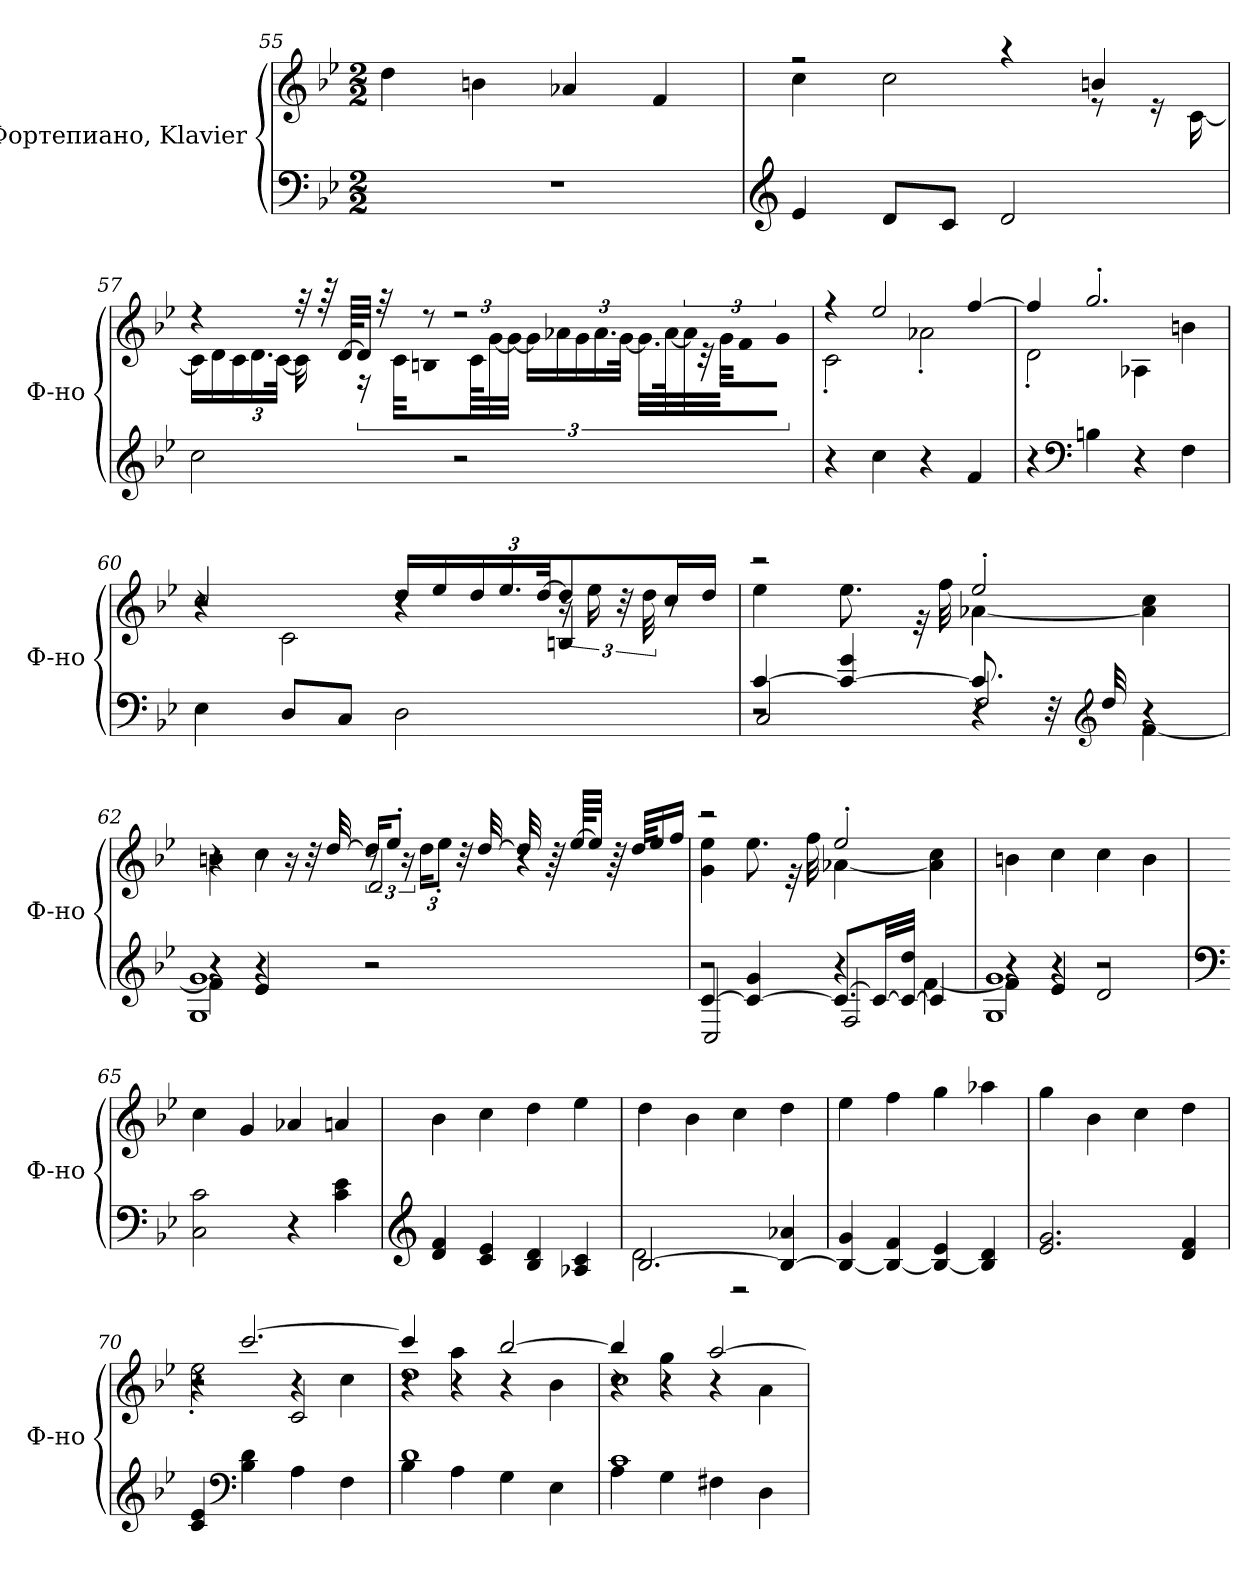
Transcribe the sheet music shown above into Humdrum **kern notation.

**kern	**kern
*part1	*part1
*staff2	*staff1
*I"Фортепиано, Klavier	*
*I'Ф-но	*
*clefF4	*clefG2
*k[b-e-]	*k[b-e-]
*M2/2	*M2/2
=55	=55
1r	4dd\
.	4bn\
.	4a-X/
.	4f/
!!LO:LB:g=z
=56	=56
*clefG2	*
*	*^
4e-/	2r	4cc\
8d/L	.	2cc\
8c/J	.	.
2d/	4r	.
.	4bn/	8r
.	.	16r
.	.	[16c\
=57	=57	=57
2cc\	4r	16c\LL]
.	.	16d\
*	*	*Xbrackettup
.	.	24c\
.	.	24.d\
.	.	[48c\JJk
.	32r	16c\]
.	64r	.
.	[64d/KLLL	.
*	*	*brackettup
.	32d/JJJ]	24r
.	32r	.
.	.	48c\KLL
.	8r	16Bn\
*	*	*Xbrackettup
.	.	96c\KL
.	.	[48g\
.	.	32g\JJJ_
2r	2r	16g\LL]
.	.	16a-X\
.	.	24g\
.	.	24.a-\
.	.	[48g\JJk
.	.	32.g\LLL]
.	.	[64a-\K
*	*	*brackettup
.	.	48a-\JJJ]
.	.	48r
.	.	48g\KLL
.	.	16f\
.	.	16g\JJ
!!LO:LB:g=z	!!
=58	=58	=58
4r	4r	2c'\
4cc\	2ee-/	.
4r	.	2a-X'\
4f/	[4ff/	.
=59	=59	=59
4r	4ff/]	2d'\
*clefF4	*	*
4Bn\	2.gg'/	.
4r	.	4A-X\
4F\	.	4bn\
=60	=60	=60
*	*	*^
4E-\	2cc/	4r	2r
8D/L	.	2c\	.
8C/J	.	.	.
2D\	16dd/LL	.	4r
.	16ee-/	.	.
*	*Xbrackettup	*	*
.	24dd/	.	.
.	24.ee-/	.	.
.	[48dd/JK	.	.
*	*	*brackettup	*
.	8dd/]	24r	4Bn/
.	.	24ee-\	.
.	.	48r	.
.	.	48dd\	.
.	16cc/L	8r	.
.	16dd/JJ	.	.
*	*	*v	*v
=61	=61	=61
*^	*	*
*	*^	*	*
[4c/	2r	2C/	2r	4ee-\
4c/_ 4g/	.	.	.	8.ee-\
.	.	.	.	32r
.	.	.	.	32ff\
8.c/]	4r	2F/	2ee-'/	[4a-X\
32r	.	.	.	.
*clefG2	*	*	*	*
32dd/	.	.	.	.
4r	[4f\	.	.	4a-\] 4cc\
!!LO:PB:g=z
=62	=62	=62	=62	=62
*	*	*	*	*^
4r	4f\]	1G 1g	4r	4bn\	2r
4e-/	4r	.	8r	4cc\	.
.	.	.	16r	.	.
.	.	.	32r	.	.
.	.	.	[32dd/	.	.
2r	2r	.	16dd/KL]	12r	2d/
.	.	.	8ee-'/J	.	.
.	.	.	.	24r	.
.	.	.	.	24dd\KL	.
.	.	.	.	12ee-'\J	.
.	.	.	32r	.	.
.	.	.	[32dd/	.	.
.	.	.	32dd/]	4r	.
.	.	.	64r	.	.
.	.	.	[64ee-/KLLL	.	.
.	.	.	32ee-/JJJ]	.	.
.	.	.	64r	.	.
.	.	.	64dd/KKLL	.	.
.	.	.	16ee-/	.	.
.	.	.	16ff/JJ	.	.
*	*	*	*	*v	*v
=63	=63	=63	=63	=63
[4c/	2r	2C/	2r	4g\ 4ee-\
4c/_ 4g/	.	.	.	8.ee-\
.	.	.	.	32r
.	.	.	.	32ff\
8.c/L_	4r	2F/	2ee-'/	[4a-X\
32c/LL_	.	.	.	.
32c/_ 32dd/JJJ	.	.	.	.
4c/]	[4f\	.	.	4a-\] 4cc\
*	*	*	*v	*v
=64	=64	=64	=64
4r	4f\]	1G 1g	4bn\
4e-/	4r	.	4cc\
2d/	2r	.	4cc\
.	.	.	4b\
*v	*v	*v	*
!!LO:LB:g=z
=65	=65
*clefF4	*
2C\ 2c\	4cc\
.	4g/
4r	4a-X/
4c\ 4e-\	4an/
=66	=66
*clefG2	*
4d/ 4f/	4b-\
4c/ 4e-/	4cc\
4B-/ 4d/	4dd\
4A-X/ 4c/	4ee-\
=67	=67
*^	*
[2.B-/	2d\	4dd\
.	.	4b-\
.	2r	4cc\
4B-/_ 4a-X/	.	4dd\
*v	*v	*
=68	=68
4B-/_ 4g/	4ee-\
4B-/_ 4f/	4ff\
4B-/_ 4e-/	4gg\
4B-/] 4d/	4aa-X\
=69	=69
2.e-/ 2.g/	4gg\
.	4b-\
.	4cc\
4d/ 4f/	4dd\
=70	=70
*	*^
*	*	*^
4c/ 4e-/	4r	2ee-'\	2r
*clefF4	*	*	*
4B-\ 4d\	[2.ccc/	.	.
4A\	.	4r	2c/
4F\	.	4cc\	.
!!LO:LB:g=z	!!	!!
=71	=71	=71	=71
*^	*	*	*
1d	4B-\	4ccc/]	4r	1dd
.	4A\	4r	4aa\	.
.	4G\	[2bb-/	4r	.
.	4E-\	.	4b-\	.
=72	=72	=72	=72	=72
1c	4A\	4bb-/]	4r	1cc
.	4G\	4r	4gg\	.
.	4F#X\	[2aa/	4r	.
.	4D\	.	4a\	.
*v	*v	*	*	*
*	*v	*v	*v
=	=
*-	*-
